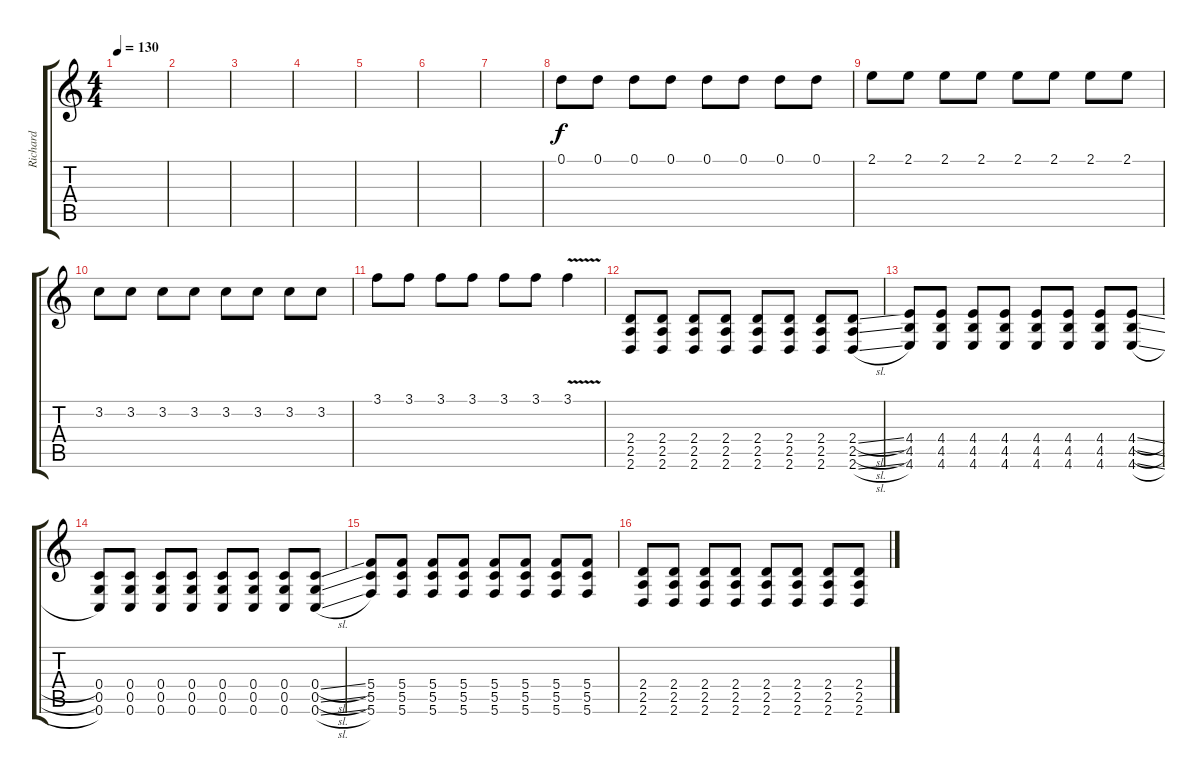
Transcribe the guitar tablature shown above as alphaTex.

\track ("Richard" "Richard") {instrument distortionguitar}
\staff {score tabs}
\tuning (D4 A3 F3 C3 G2 C2) {hide}
\ts (4 4)
\tempo 130
\clef g2
\ks c
|
|
|
|
|
|
|
0.1.8 0.1.8 0.1.8 0.1.8 0.1.8 0.1.8 0.1.8 0.1.8 |
2.1.8 2.1.8 2.1.8 2.1.8 2.1.8 2.1.8 2.1.8 2.1.8 |
3.2.8 3.2.8 3.2.8 3.2.8 3.2.8 3.2.8 3.2.8 3.2.8 |
3.1.8 3.1.8 3.1.8 3.1.8 3.1.8 3.1.8 3.1{v}.4 |
(2.4 2.5 2.6).8 (2.4 2.5 2.6).8 (2.4 2.5 2.6).8 (2.4 2.5 2.6).8 (2.4 2.5 2.6).8 (2.4 2.5 2.6).8 (2.4 2.5 2.6).8 (2.4{sl} 2.5{sl} 2.6{sl}).8 |
(4.4 4.5 4.6).8 (4.4 4.5 4.6).8 (4.4 4.5 4.6).8 (4.4 4.5 4.6).8 (4.4 4.5 4.6).8 (4.4 4.5 4.6).8 (4.4 4.5 4.6).8 (4.4{sl} 4.5{sl} 4.6{sl}).8 |
(0.4 0.5 0.6).8 (0.4 0.5 0.6).8 (0.4 0.5 0.6).8 (0.4 0.5 0.6).8 (0.4 0.5 0.6).8 (0.4 0.5 0.6).8 (0.4 0.5 0.6).8 (0.4{sl} 0.5{sl} 0.6{sl}).8 |
(5.4 5.5 5.6).8 (5.4 5.5 5.6).8 (5.4 5.5 5.6).8 (5.4 5.5 5.6).8 (5.4 5.5 5.6).8 (5.4 5.5 5.6).8 (5.4 5.5 5.6).8 (5.4 5.5 5.6).8 |
(2.4 2.5 2.6).8 (2.4 2.5 2.6).8 (2.4 2.5 2.6).8 (2.4 2.5 2.6).8 (2.4 2.5 2.6).8 (2.4 2.5 2.6).8 (2.4 2.5 2.6).8 (2.4{sl} 2.5{sl} 2.6{sl}).8
